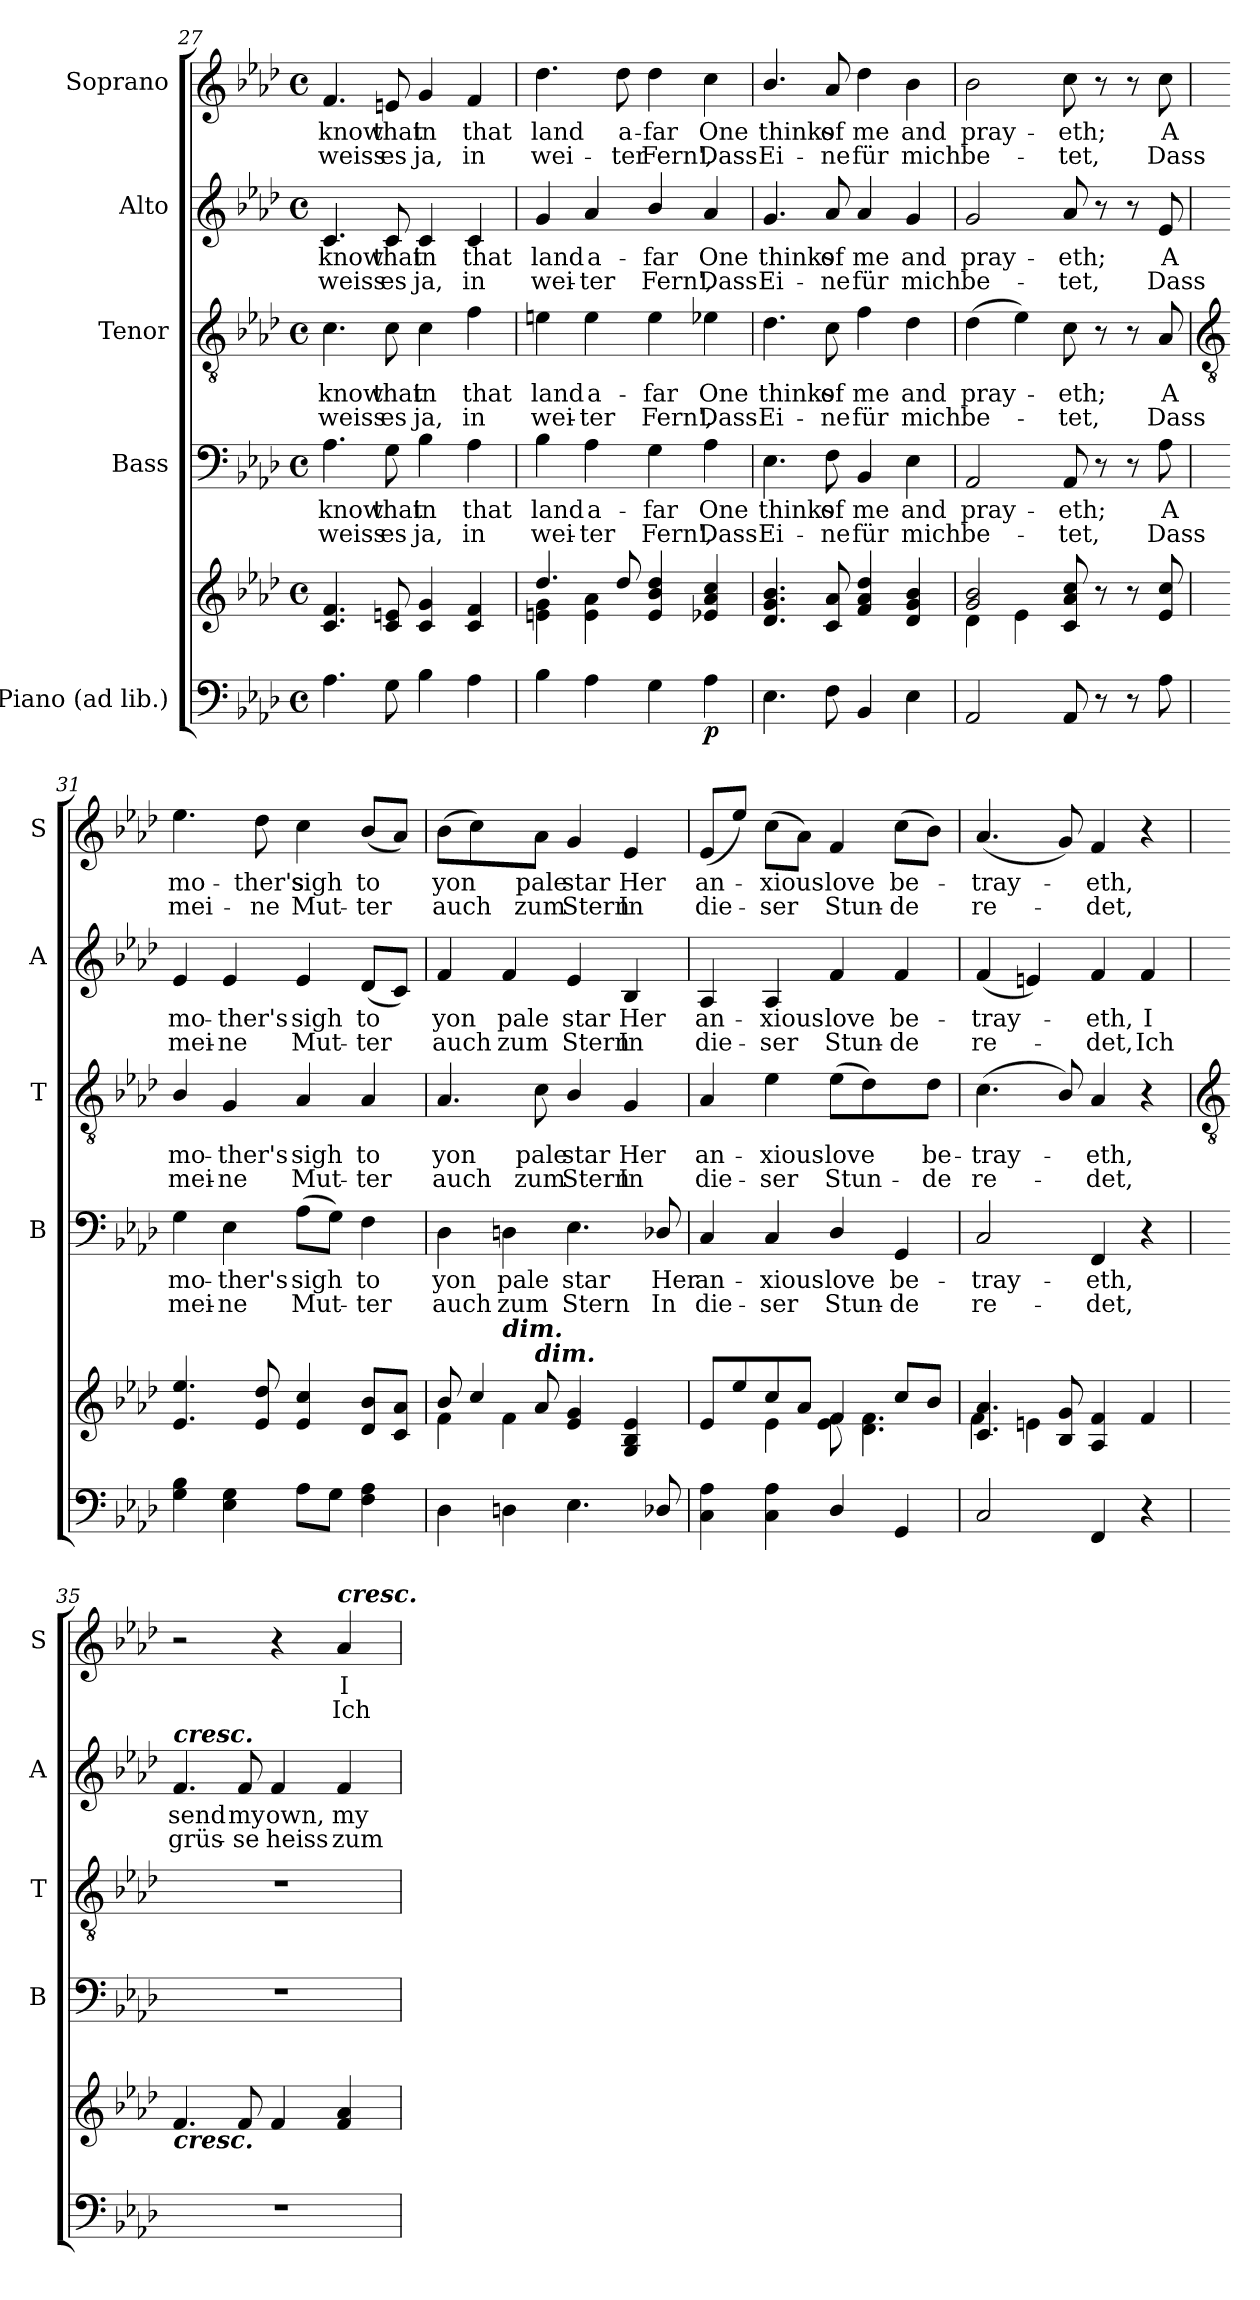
**kern	**kern	**dynam	**kern	**text	**text	**kern	**text	**text	**kern	**text	**text	**kern	**text	**text
*part5	*part5	*part5	*part4	*part4	*part4	*part3	*part3	*part3	*part2	*part2	*part2	*part1	*part1	*part1
*staff6	*staff5	*staff5/6	*staff4	*staff4	*staff4	*staff3	*staff3	*staff3	*staff2	*staff2	*staff2	*staff1	*staff1	*staff1
*I"Piano (ad lib.)	*	*	*I"Bass	*	*	*I"Tenor	*	*	*I"Alto	*	*	*I"Soprano	*	*
*	*	*	*I'B	*	*	*I'T	*	*	*I'A	*	*	*I'S	*	*
*clefF4	*clefG2	*	*clefF4	*	*	*clefGv2	*	*	*clefG2	*	*	*clefG2	*	*
*k[b-e-a-d-]	*k[b-e-a-d-]	*	*k[b-e-a-d-]	*	*	*k[b-e-a-d-]	*	*	*k[b-e-a-d-]	*	*	*k[b-e-a-d-]	*	*
*A-:	*A-:	*	*A-:	*	*	*A-:	*	*	*A-:	*	*	*A-:	*	*
*M4/4	*M4/4	*	*M4/4	*	*	*M4/4	*	*	*M4/4	*	*	*M4/4	*	*
*met(c)	*met(c)	*	*met(c)	*	*	*met(c)	*	*	*met(c)	*	*	*met(c)	*	*
=27	=27	=27	=27	=27	=27	=27	=27	=27	=27	=27	=27	=27	=27	=27
*	*^	*	*	*	*	*	*	*	*	*	*	*	*	*
!	!	!	!	!	!LO:LY:b	!LO:LY:b	!	!LO:LY:b	!LO:LY:b	!	!LO:LY:b	!LO:LY:b	!	!LO:LY:b	!LO:LY:b
4.A-	4.c/ 4.f/	1ryy	.	4.A-	know	weiss	4.c	know	weiss	4.c	know	weiss	4.f	know	weiss
!	!	!	!	!	!LO:LY:b	!LO:LY:b	!	!LO:LY:b	!LO:LY:b	!	!LO:LY:b	!LO:LY:b	!	!LO:LY:b	!LO:LY:b
8G	8c/ 8en/	.	.	8G	that	es	8c	that	es	8c	that	es	8en	that	es
!	!	!	!	!	!LO:LY:b	!LO:LY:b	!	!LO:LY:b	!LO:LY:b	!	!LO:LY:b	!LO:LY:b	!	!LO:LY:b	!LO:LY:b
4B-	4c/ 4g/	.	.	4B-	in	ja,	4c	in	ja,	4c	in	ja,	4g	in	ja,
!	!	!	!	!	!LO:LY:b	!LO:LY:b	!	!LO:LY:b	!LO:LY:b	!	!LO:LY:b	!LO:LY:b	!	!LO:LY:b	!LO:LY:b
4A-	4c/ 4f/	.	.	4A-	that	in	4f	that	in	4c	that	in	4f	that	in
=28	=28	=28	=28	=28	=28	=28	=28	=28	=28	=28	=28	=28	=28	=28	=28
!	!	!	!	!	!LO:LY:b	!LO:LY:b	!	!LO:LY:b	!LO:LY:b	!	!LO:LY:b	!LO:LY:b	!	!LO:LY:b	!LO:LY:b
4B-\	4.dd-/	4en\ 4g\	.	4B-	land	wei-	4en	land	wei-	4g	land	wei-	4.dd-	land	wei-
!	!	!	!	!	!LO:LY:b	!LO:LY:b	!	!LO:LY:b	!LO:LY:b	!	!LO:LY:b	!LO:LY:b	!	!	!
4A-	.	4e\ 4a-\	.	4A-	-a-	-ter	4e	-a-	-ter	4a-	-a-	-ter	.	.	.
!	!	!	!	!	!	!	!	!	!	!	!	!	!	!LO:LY:b	!LO:LY:b
.	8dd-/	.	.	.	.	.	.	.	.	.	.	.	8dd-	-a-	-ter
!	!	!	!	!	!LO:LY:b	!LO:LY:b	!	!LO:LY:b	!LO:LY:b	!	!LO:LY:b	!LO:LY:b	!	!LO:LY:b	!LO:LY:b
4G	4e/ 4b-/ 4dd-/	2ryy	.	4G	far	Fern',	4e	far	Fern',	4b-/	far	Fern',	4dd-	far	Fern',
!	!	!	!LO:DY:b=2	!	!LO:LY:b	!LO:LY:b	!	!LO:LY:b	!LO:LY:b	!	!LO:LY:b	!LO:LY:b	!	!LO:LY:b	!LO:LY:b
4A-	4e-X/ 4a-/ 4cc/	.	p	4A-	One	Dass	4e-X	One	Dass	4a-	One	Dass	4cc	One	Dass
=29	=29	=29	=29	=29	=29	=29	=29	=29	=29	=29	=29	=29	=29	=29	=29
!	!	!	!	!	!LO:LY:b	!LO:LY:b	!	!LO:LY:b	!LO:LY:b	!	!LO:LY:b	!LO:LY:b	!	!LO:LY:b	!LO:LY:b
4.E-	4.d-/ 4.g/ 4.b-/	1ryy	.	4.E-	thinks	Ei-	4.d-	thinks	Ei-	4.g	thinks	Ei-	4.b-/	thinks	Ei-
!	!	!	!	!	!LO:LY:b	!LO:LY:b	!	!LO:LY:b	!LO:LY:b	!	!LO:LY:b	!LO:LY:b	!	!LO:LY:b	!LO:LY:b
8F	8c/ 8a-/	.	.	8F	-of	ne	8c	-of	ne	8a-	-of	ne	8a-	-of	ne
!	!	!	!	!	!LO:LY:b	!LO:LY:b	!	!LO:LY:b	!LO:LY:b	!	!LO:LY:b	!LO:LY:b	!	!LO:LY:b	!LO:LY:b
4BB-	4f/ 4a-/ 4dd-/	.	.	4BB-	me	für	4f	me	für	4a-	me	für	4dd-	me	für
!	!	!	!	!	!LO:LY:b	!LO:LY:b	!	!LO:LY:b	!LO:LY:b	!	!LO:LY:b	!LO:LY:b	!	!LO:LY:b	!LO:LY:b
4E-	4d-/ 4g/ 4b-/	.	.	4E-	and	mich	4d-	and	mich	4g	and	mich	4b-	and	mich
=30	=30	=30	=30	=30	=30	=30	=30	=30	=30	=30	=30	=30	=30	=30	=30
!	!	!	!	!	!LO:LY:b	!LO:LY:b	!	!LO:LY:b	!LO:LY:b	!	!LO:LY:b	!LO:LY:b	!	!LO:LY:b	!LO:LY:b
2AA-	2g/ 2b-/	4d-\	.	2AA-	pray-	-be-	(>4d-	pray-	be-	2g	pray-	-be-	2b-	pray-	-be-
.	.	4e-\	.	.	.	.	4e-)	.	.	.	.	.	.	.	.
!	!	!	!	!	!LO:LY:b	!LO:LY:b	!	!LO:LY:b	!LO:LY:b	!	!LO:LY:b	!LO:LY:b	!	!LO:LY:b	!LO:LY:b
8AA-	8c/ 8a-/ 8cc/	2ryy	.	8AA-	-eth;	tet,	8c	eth;	tet,	8a-	-eth;	tet,	8cc	-eth;	tet,
8r	8r	.	.	8r	.	.	8r	.	.	8r	.	.	8r	.	.
8r	8r	.	.	8r	.	.	8r	.	.	8r	.	.	8r	.	.
!	!	!	!	!	!LO:LY:b	!LO:LY:b	!	!LO:LY:b	!LO:LY:b	!	!LO:LY:b	!LO:LY:b	!	!LO:LY:b	!LO:LY:b
8A-\	8e-/ 8cc/	.	.	8A-	A	Dass	8A-	A	Dass	8e-	A	Dass	8cc	A	Dass
!!LO:LB:g=z
=31	=31	=31	=31	=31	=31	=31	=31	=31	=31	=31	=31	=31	=31	=31	=31
*	*	*	*	*	*	*	*clefGv2	*	*	*	*	*	*	*	*
!	!	!	!	!	!LO:LY:b	!LO:LY:b	!	!LO:LY:b	!LO:LY:b	!	!LO:LY:b	!LO:LY:b	!	!LO:LY:b	!LO:LY:b
4G 4B-	4.e-/ 4.ee-/	1ryy	.	4G	mo-	-mei-	4B-/	mo-	-mei-	4e-	mo-	-mei-	4.ee-	mo-	-mei-
!	!	!	!	!	!LO:LY:b	!LO:LY:b	!	!LO:LY:b	!LO:LY:b	!	!LO:LY:b	!LO:LY:b	!	!	!
4E- 4G	.	.	.	4E-	-ther's	ne	4G	-ther's	ne	4e-	-ther's	ne	.	.	.
!	!	!	!	!	!	!	!	!	!	!	!	!	!	!LO:LY:b	!LO:LY:b
.	8e-/ 8dd-/	.	.	.	.	.	.	.	.	.	.	.	8dd-	-ther's	ne
!	!	!	!	!	!LO:LY:b	!LO:LY:b	!	!LO:LY:b	!LO:LY:b	!	!LO:LY:b	!LO:LY:b	!	!LO:LY:b	!LO:LY:b
8A-L	4e-/ 4cc/	.	.	(>8A-L	sigh	Mut-	4A-	sigh	Mut-	4e-	sigh	Mut-	4cc	sigh	Mut-
8GJ	.	.	.	8GJ)	.	.	.	.	.	.	.	.	.	.	.
!	!	!	!	!	!LO:LY:b	!LO:LY:b	!	!LO:LY:b	!LO:LY:b	!	!LO:LY:b	!LO:LY:b	!	!LO:LY:b	!LO:LY:b
4F 4A-	8d-/ 8b-/L	.	.	4F	to	ter	4A-	-to	ter	(<8d-L	-to	ter	(<8b-L	-to	ter
.	8c/ 8a-/J	.	.	.	.	.	.	.	.	8cJ)	.	.	8a-J)	.	.
=32	=32	=32	=32	=32	=32	=32	=32	=32	=32	=32	=32	=32	=32	=32	=32
!	!	!	!	!	!LO:LY:b	!LO:LY:b	!	!LO:LY:b	!LO:LY:b	!	!LO:LY:b	!LO:LY:b	!	!LO:LY:b	!LO:LY:b
4D-	8b-/	4f\	.	4D-	yon	auch	4.A-	yon	auch	4f	yon	auch	(>8b-L	yon	auch
.	4cc/	.	.	.	.	.	.	.	.	.	.	.	4cc)	.	.
!	!	!LO:TX:a:Bi:t=dim.	!	!	!	!	!	!	!	!	!	!	!	!	!
!	!	!	!	!	!LO:LY:b	!LO:LY:b	!	!	!	!	!LO:LY:b	!LO:LY:b	!	!	!
4Dn\	.	4f\	.	4Dn	pale	zum	.	.	.	4f	pale	zum	.	.	.
!	!LO:TX:a:Bi:t=dim.	!	!	!	!	!	!	!	!	!	!	!	!	!	!
!	!	!	!	!	!	!	!	!LO:LY:b	!LO:LY:b	!	!	!	!	!LO:LY:b	!LO:LY:b
.	8a-/	.	.	.	.	.	8c	pale	zum	.	.	.	8a-J	pale	zum
!	!	!	!	!	!LO:LY:b	!LO:LY:b	!	!LO:LY:b	!LO:LY:b	!	!LO:LY:b	!LO:LY:b	!	!LO:LY:b	!LO:LY:b
4.E-\	4e-/ 4g/	2ryy	.	4.E-	star	Stern	4B-/	star	Stern	4e-	star	Stern	4g	star	Stern
!	!	!	!	!	!	!	!	!LO:LY:b	!LO:LY:b	!	!LO:LY:b	!LO:LY:b	!	!LO:LY:b	!LO:LY:b
.	4G/ 4B-/ 4e-/	.	.	.	.	.	4G	Her	In	4B-	Her	In	4e-	Her	In
!	!	!	!	!	!LO:LY:b	!LO:LY:b	!	!	!	!	!	!	!	!	!
8D-X/	.	.	.	8D-X/	Her	In	.	.	.	.	.	.	.	.	.
=33	=33	=33	=33	=33	=33	=33	=33	=33	=33	=33	=33	=33	=33	=33	=33
!	!	!	!	!	!LO:LY:b	!LO:LY:b	!	!LO:LY:b	!LO:LY:b	!	!LO:LY:b	!LO:LY:b	!	!LO:LY:b	!LO:LY:b
4C 4A-	8e-/L	4ryy	.	4C	an-	-die-	4A-	an-	-die-	4A-	an-	-die-	(8e-L	an-	die-
.	8ee-/	.	.	.	.	.	.	.	.	.	.	.	8ee-J)	.	.
!	!	!	!	!	!LO:LY:b	!LO:LY:b	!	!LO:LY:b	!LO:LY:b	!	!LO:LY:b	!LO:LY:b	!	!LO:LY:b	!LO:LY:b
4C 4A-	8cc/	4e-\	.	4C	-xious	ser	4e-	-xious	ser	4A-	-xious	ser	(>8ccL	xious	ser
.	8a-/J	.	.	.	.	.	.	.	.	.	.	.	8a-J)	.	.
!	!	!	!	!	!LO:LY:b	!LO:LY:b	!	!LO:LY:b	!LO:LY:b	!	!LO:LY:b	!LO:LY:b	!	!LO:LY:b	!LO:LY:b
4D-/	4f/	8e-\ 8f\	.	4D-/	love	Stun-	(>8e-L	love	Stun-	4f	love	Stun-	4f	love	Stun-
.	.	4.d-\ 4.f\	.	.	.	.	4d-)	.	.	.	.	.	.	.	.
!	!	!	!	!	!LO:LY:b	!LO:LY:b	!	!	!	!	!LO:LY:b	!LO:LY:b	!	!LO:LY:b	!LO:LY:b
4GG	8cc/L	.	.	4GG	-be-	-de	.	.	.	4f	-be-	-de	(>8ccL	-be-	de
!	!	!	!	!	!	!	!	!LO:LY:b	!LO:LY:b	!	!	!	!	!	!
.	8b-/J	.	.	.	.	.	8d-J	be-	-de	.	.	.	8b-J)	.	.
=34	=34	=34	=34	=34	=34	=34	=34	=34	=34	=34	=34	=34	=34	=34	=34
!	!	!	!	!	!LO:LY:b	!LO:LY:b	!	!LO:LY:b	!LO:LY:b	!	!LO:LY:b	!LO:LY:b	!	!LO:LY:b	!LO:LY:b
2C	4.c/ 4.a-/	4f\	.	2C	tray-	-re-	(<4.c	tray-	re-	(<4f	tray-	re-	(<4.a-	tray-	re-
.	.	4en\	.	.	.	.	.	.	.	4en)	.	.	.	.	.
.	8B-/ 8g/	.	.	.	.	.	8B-/)	.	.	.	.	.	8g)	.	.
!	!	!	!	!	!LO:LY:b	!LO:LY:b	!	!LO:LY:b	!LO:LY:b	!	!LO:LY:b	!LO:LY:b	!	!LO:LY:b	!LO:LY:b
4FF	4A-/ 4f/	2ryy	.	4FF	-eth,	det,	4A-	eth,	det,	4f	eth,	det,	4f	eth,	det,
!	!	!	!	!	!	!	!	!	!	!	!LO:LY:b	!LO:LY:b	!	!	!
4r	4f/	.	.	4r	.	.	4r	.	.	4f	I	Ich	4r	.	.
!!LO:LB:g=z
=35	=35	=35	=35	=35	=35	=35	=35	=35	=35	=35	=35	=35	=35	=35	=35
*	*	*	*	*	*	*	*clefGv2	*	*	*	*	*	*	*	*
!	!	!	!	!	!	!	!	!	!	!LO:TX:a:Bi:t=cresc.	!	!	!	!	!
!	!LO:TX:b:Bi:t=cresc.	!	!	!	!	!	!	!	!	!	!	!	!	!	!
!	!	!	!	!	!	!	!	!	!	!	!LO:LY:b	!LO:LY:b	!	!	!
1r	4.f/	2ryy	.	1r	.	.	1r	.	.	4.f	send	grüs-	2r	.	.
!	!	!	!	!	!	!	!	!	!	!	!LO:LY:b	!LO:LY:b	!	!	!
.	8f/	.	.	.	.	.	.	.	.	8f	-my	se	.	.	.
!	!	!	!	!	!	!	!	!	!	!	!LO:LY:b	!LO:LY:b	!	!	!
.	4f/	8ryy	.	.	.	.	.	.	.	4f	own,	heiss	4r	.	.
.	.	4.ryy	.	.	.	.	.	.	.	.	.	.	.	.	.
!	!	!	!	!	!	!	!	!	!	!	!	!	!LO:TX:a:Bi:t=cresc.	!	!
!	!	!	!	!	!	!	!	!	!	!	!LO:LY:b	!LO:LY:b	!	!LO:LY:b	!LO:LY:b
.	4f/ 4a-/	.	.	.	.	.	.	.	.	4f	my	zum	4a-	I	Ich
*	*v	*v	*	*	*	*	*	*	*	*	*	*	*	*	*
=	=	=	=	=	=	=	=	=	=	=	=	=	=	=
*-	*-	*-	*-	*-	*-	*-	*-	*-	*-	*-	*-	*-	*-	*-
